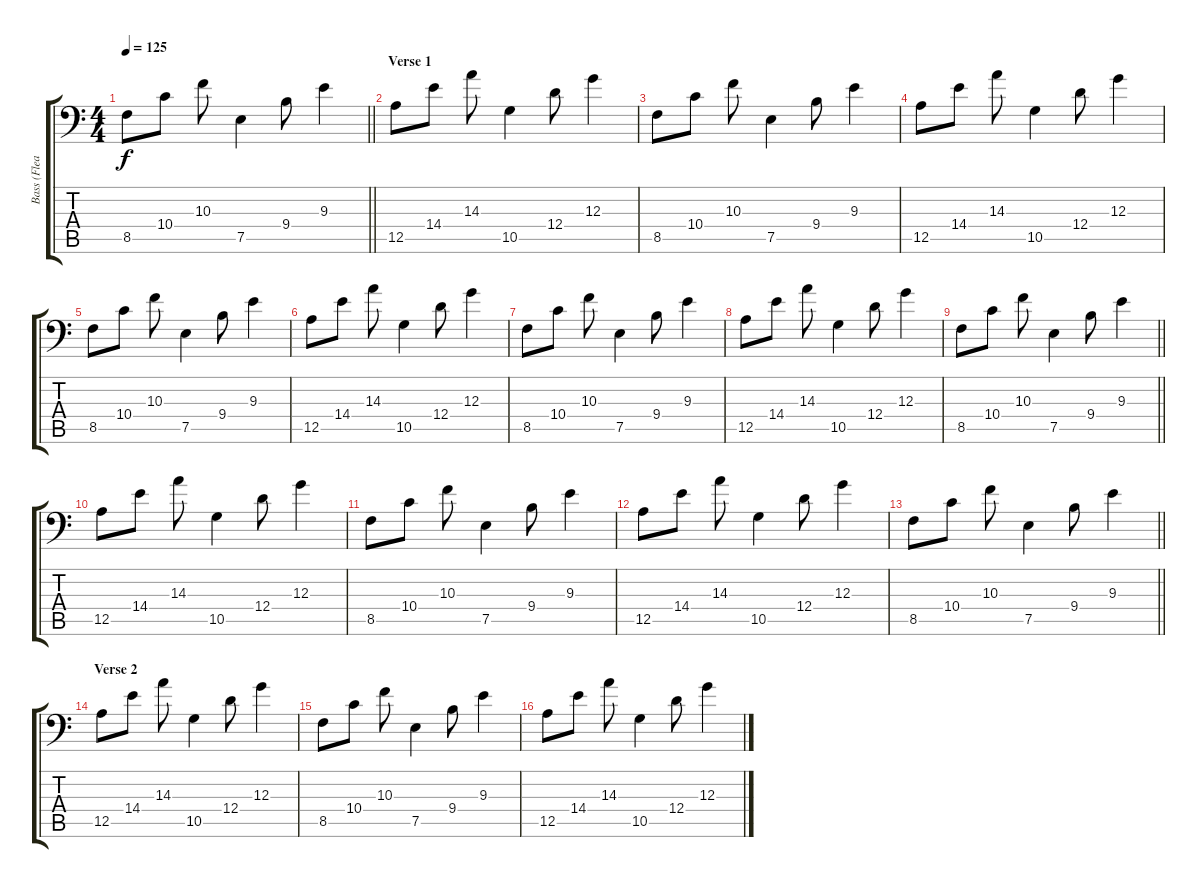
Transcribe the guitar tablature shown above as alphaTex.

\track ("Bass (Flea)" "Bass (Flea") {instrument electricbassfinger}
\staff {score tabs}
\tuning (E3 B2 G2 D2 A1 E1) {hide}
\ts (4 4)
\tempo 125
\clef f4
\barLineRight lightlight
\ks c
8.5.8{dy f} 10.4.8 10.3.8 7.5.4 9.4.8 9.3.4 |
\section ("" "Verse 1")
12.5.8 14.4.8 14.3.8 10.5.4 12.4.8 12.3.4 |
8.5.8 10.4.8 10.3.8 7.5.4 9.4.8 9.3.4 |
12.5.8 14.4.8 14.3.8 10.5.4 12.4.8 12.3.4 |
8.5.8 10.4.8 10.3.8 7.5.4 9.4.8 9.3.4 |
12.5.8 14.4.8 14.3.8 10.5.4 12.4.8 12.3.4 |
8.5.8 10.4.8 10.3.8 7.5.4 9.4.8 9.3.4 |
12.5.8 14.4.8 14.3.8 10.5.4 12.4.8 12.3.4 |
\barLineRight lightlight
8.5.8 10.4.8 10.3.8 7.5.4 9.4.8 9.3.4 |
\section ("" "")
12.5.8 14.4.8 14.3.8 10.5.4 12.4.8 12.3.4 |
8.5.8 10.4.8 10.3.8 7.5.4 9.4.8 9.3.4 |
12.5.8 14.4.8 14.3.8 10.5.4 12.4.8 12.3.4 |
\barLineRight lightlight
8.5.8 10.4.8 10.3.8 7.5.4 9.4.8 9.3.4 |
\section ("" "Verse 2")
12.5.8 14.4.8 14.3.8 10.5.4 12.4.8 12.3.4 |
8.5.8 10.4.8 10.3.8 7.5.4 9.4.8 9.3.4 |
12.5.8 14.4.8 14.3.8 10.5.4 12.4.8 12.3.4
